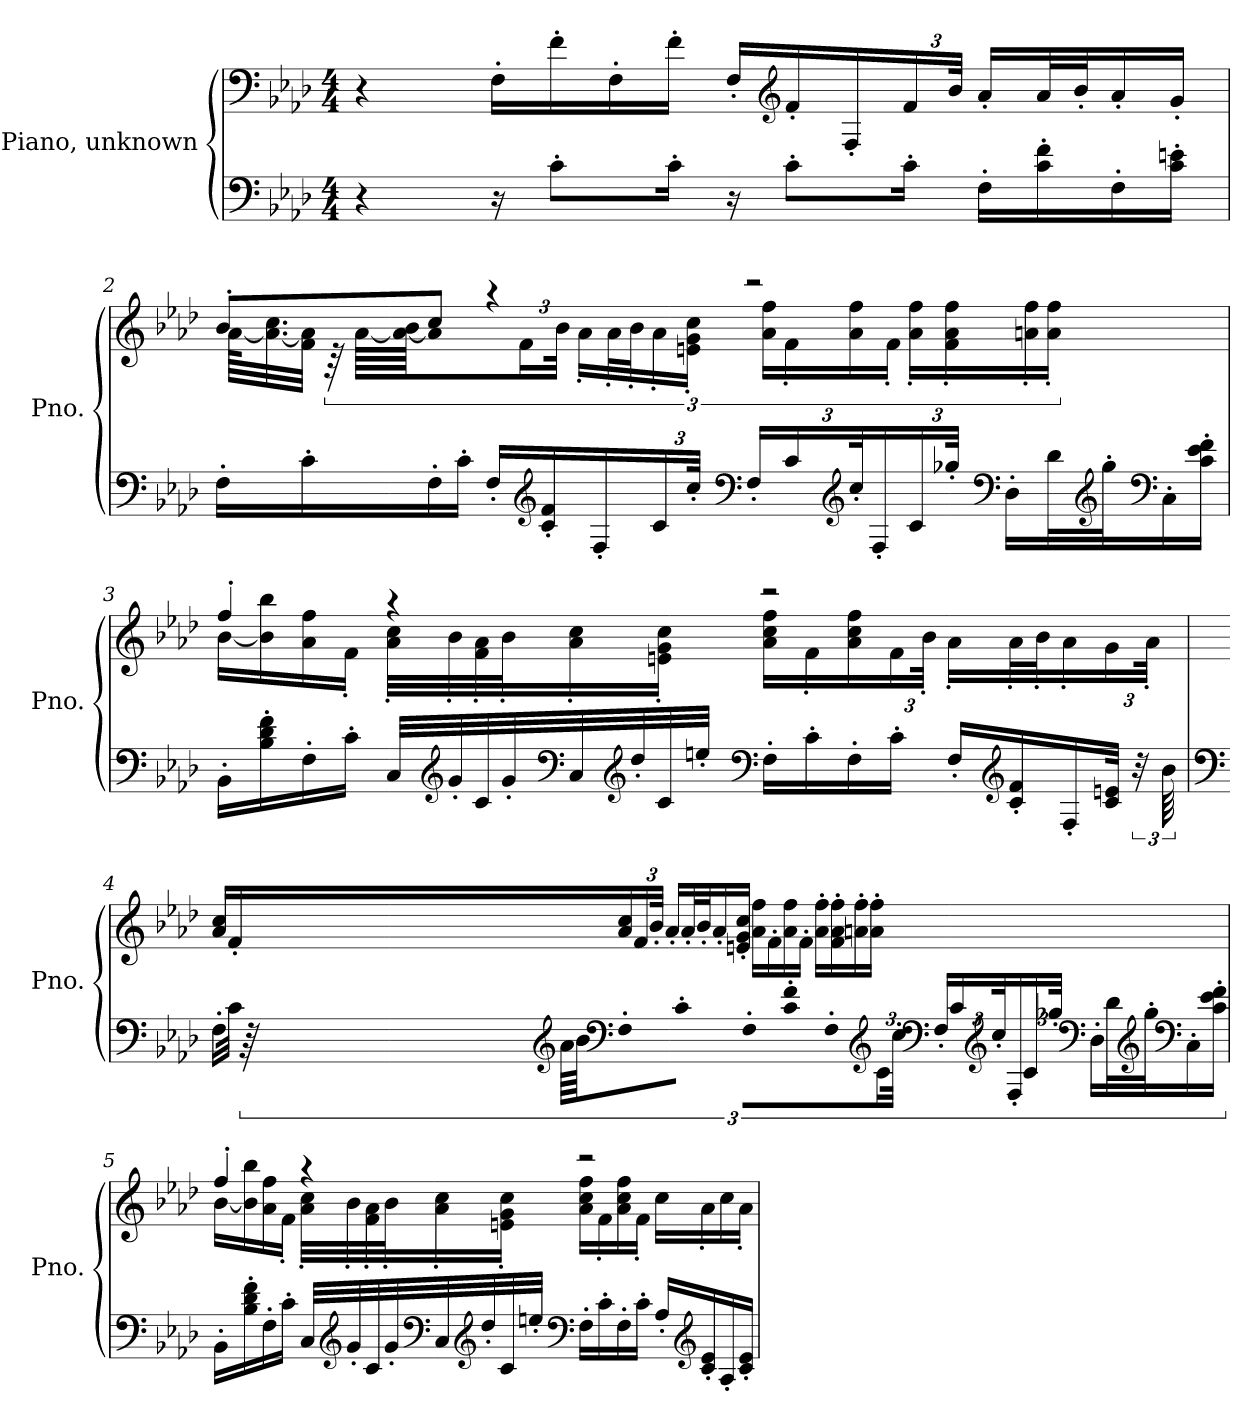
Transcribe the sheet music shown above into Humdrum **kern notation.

**kern	**kern
*part1	*part1
*staff2	*staff1
*I"Piano, unknown	*
*I'Pno.	*
*clefF4	*clefF4
*k[b-e-a-d-]	*k[b-e-a-d-]
*M4/4	*M4/4
*MM120	*MM120
=1	=1
4r	4r
16r	16F'\LL
8c'\L	16f'\
.	16F'\
16c'\Jk	16f'\JJ
16r	16F'/LL
*	*clefG2
8c'\L	16f'/
.	16F'/
*	*Xbrackettup
16c'\Jk	24f/
.	48b-/JJk
16F'\LL	16a-'/LL
16c\' 16f\'	32a-/L
.	32b-'/J
16F'\	16a-'/
16c\' 16en\'JJ	16g'/JJ
!!LO:LB:g=z
=2	=2
*	*^
16F'\LL	8b-'/L	[64a-\KLLL
.	.	32.a-\_ 32.cc\
16c'\	.	32f\ 32a-\]JJJ
*	*	*brackettup
.	.	96r
.	.	[96a-\LLLL
.	.	96a-\_ 96b-\JJ
16F'\	8cc/J	16a-\]
*	*	*Xbrackettup
16c'\JJ	.	24f\
.	.	48b-\JJk
16F'/LL	4r	16a-'\LL
*clefG2	*	*
16c/' 16f/'	.	32a-'\L
.	.	32b-'\J
16F'/	.	16a-'\
*Xbrackettup	*	*
24c/	.	16en\' 16g\' 16cc\'JJ
48cc'/JJk	.	.
*clefF4	*	*
16F'/LL	2r	16a-\ 16ff\LL
24c/	.	16f'\
*clefG2	*	*
48cc'/K	.	.
16F'/	.	16a-\ 16ff\
24c/	.	16f'\JJ
48gg-X'/JJk	.	.
*clefF4	*	*
16D-'\LL	.	16a-\' 16ff\'LL
32d-\L	.	16f\' 16a-\' 16ff\'
*clefG2	*	*
32gg-'\J	.	.
*clefF4	*	*
16C'\	.	16an\' 16ff\'
16c\' 16e-\' 16f\'JJ	.	16a\' 16ff\'JJ
!!LO:LB:g=z	!!
=3	=3	=3
16BB-'\LL	4ff'/	[16b-\LL
16B-\' 16d-\' 16f\'	.	16b-\] 16bb-\
16F'\	.	16a-\ 16ff\
16c'\JJ	.	16f'\JJ
32C/LLL	4r	32a-\' 32cc\'LLL
*clefG2	*	*
32g'/	.	32b-'\
32c/	.	32f\' 32a-\'
32g'/	.	32b-'\J
*clefF4	*	*
32C/	.	16a-\' 16cc\'
*clefG2	*	*
32dd-'/	.	.
32c/	.	16en\' 16g\' 16cc\'JJ
32een'/JJJ	.	.
*clefF4	*	*
16F'\LL	2r	16a-\ 16cc\ 16ff\LL
16c'\	.	16f'\
16F'\	.	16a-\ 16cc\ 16ff\
16c'\JJ	.	24f\
.	.	48b-'\JJk
16F'/LL	.	16a-'\LL
*clefG2	*	*
16c/' 16f/'	.	32a-'\L
.	.	32b-'\J
16F'/	.	16a-'\
32c/ 32en/JJk	.	24g\
*brackettup	*	*
48r	.	.
.	.	48a-'\JJk
96b-\	.	.
*	*v	*v
!!LO:LB:g=z
=4	=4
*clefF4	*
16F'\LL	16a-/ 16cc/LL
32c\JJk	16f'/
96r	.
*clefG2	*
96a-\LLLL	.
96b-\JJ	.
*clefF4	*
16F'\	16a-/ 16cc/
16c'\JJ	24f/
.	48b-'/JJk
16F'\LL	16a-'/LL
16c\' 16f\'	32a-'/L
.	32b-'/J
16F'\	16a-'/
*clefG2	*
*Xbrackettup	*
24c\	16en/' 16g/' 16cc/'JJ
48cc'\JJk	.
*clefF4	*
16F'/LL	16a-\ 16ff\LL
24c/	16f'\
*clefG2	*
48cc'/K	.
16F'/	16a-\ 16ff\
24c/	16f'\JJ
48gg-X'/JJk	.
*clefF4	*
16D-'\LL	16a-\' 16ff\'LL
32d-\L	16f\' 16a-\' 16ff\'
*clefG2	*
32gg-'\J	.
*clefF4	*
16C'\	16an\' 16ff\'
16c\' 16e-\' 16f\'JJ	16a\' 16ff\'JJ
!!LO:LB:g=z
=5	=5
*	*^
16BB-'\LL	4ff'/	[16b-\LL
16B-\' 16d-\' 16f\'	.	16b-\] 16bb-\
16F'\	.	16a-\ 16ff\
16c'\JJ	.	16f'\JJ
32C/LLL	4r	32a-\' 32cc\'LLL
*clefG2	*	*
32g'/	.	32b-'\
32c/	.	32f\' 32a-\'
32g'/	.	32b-'\J
*clefF4	*	*
32C/	.	16a-\' 16cc\'
*clefG2	*	*
32dd-'/	.	.
32c/	.	16en\' 16g\' 16cc\'JJ
32een'/JJJ	.	.
*clefF4	*	*
16F'\LL	2r	16a-\ 16cc\ 16ff\LL
16c'\	.	16f'\
16F'\	.	16a-\ 16cc\ 16ff\
16c'\JJ	.	16f'\JJ
16A-'/LL	.	16cc\LL
*clefG2	*	*
16c/' 16e-/'	.	16a-'\
16A-'/	.	16cc\
16c/' 16e-/'JJ	.	16a-'\JJ
*	*v	*v
=	=
*-	*-
